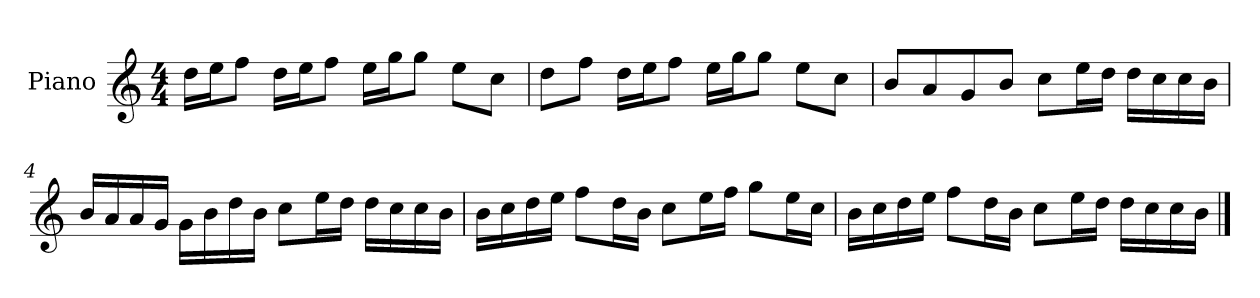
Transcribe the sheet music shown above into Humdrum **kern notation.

**kern
*part1
*staff1
*I"Piano
*I'P-no
*clefG2
*k[]
*M4/4
*MM90
=1
16dd\LL
16ee\J
8ff\J
16dd\LL
16ee\J
8ff\J
16ee\LL
16gg\J
8gg\J
8ee\L
8cc\J
=2
8dd\L
8ff\J
16dd\LL
16ee\J
8ff\J
16ee\LL
16gg\J
8gg\J
8ee\L
8cc\J
=3
8b/L
8a/
8g/
8b/J
8cc\L
16ee\L
16dd\JJ
16dd\LL
16cc\
16cc\
16b\JJ
!!LO:LB:g=z
=4
16b/LL
16a/
16a/
16g/JJ
16g\LL
16b\
16dd\
16b\JJ
8cc\L
16ee\L
16dd\JJ
16dd\LL
16cc\
16cc\
16b\JJ
=5
16b\LL
16cc\
16dd\
16ee\JJ
8ff\L
16dd\L
16b\JJ
8cc\L
16ee\L
16ff\JJ
8gg\L
16ee\L
16cc\JJ
=6
16b\LL
16cc\
16dd\
16ee\JJ
8ff\L
16dd\L
16b\JJ
8cc\L
16ee\L
16dd\JJ
16dd\LL
16cc\
16cc\
16b\JJ
==
*-
